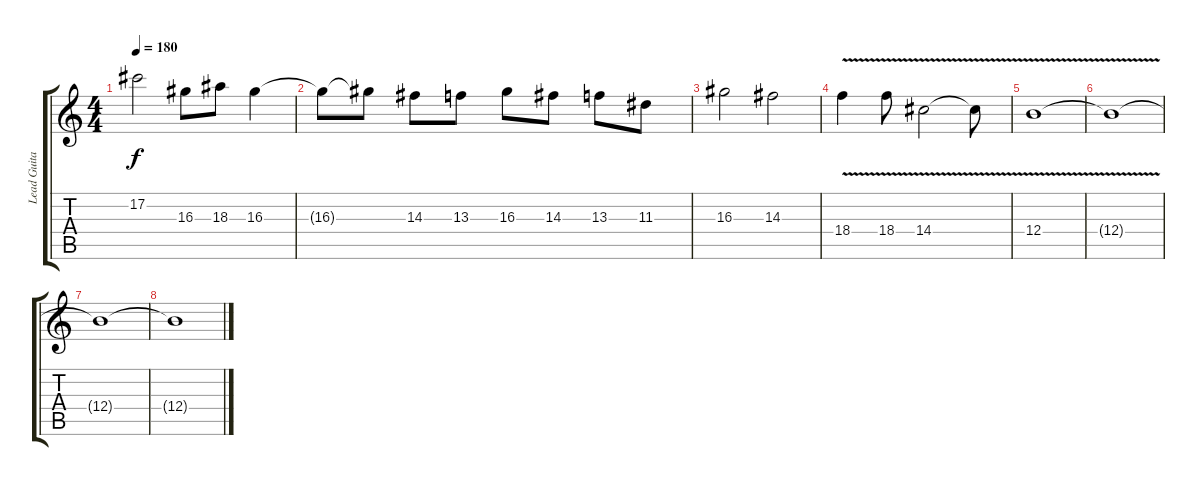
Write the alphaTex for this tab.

\track ("Lead Guitar: Michael Bujaki" "Lead Guita") {instrument overdrivenguitar}
\staff {score tabs}
\tuning (Db4 Ab3 E3 B2 Gb2 B1) {hide}
\ts (4 4)
\tempo 180
\clef g2
\ks c
17.2.2{dy f} 16.3.8 18.3.8 16.3.4 |
16.3{t}.8 16.3{t}.8 14.3.8 13.3.8 16.3.8 14.3.8 13.3.8 11.3.8 |
16.3.2 14.3.2 |
18.4{v}.4 18.4{v}.8 14.4{v}.2 14.4{t}.8 |
12.4{v}.1 |
12.4{t}.1{volume 0} |
12.4{t}.1 |
12.4{t}.1
